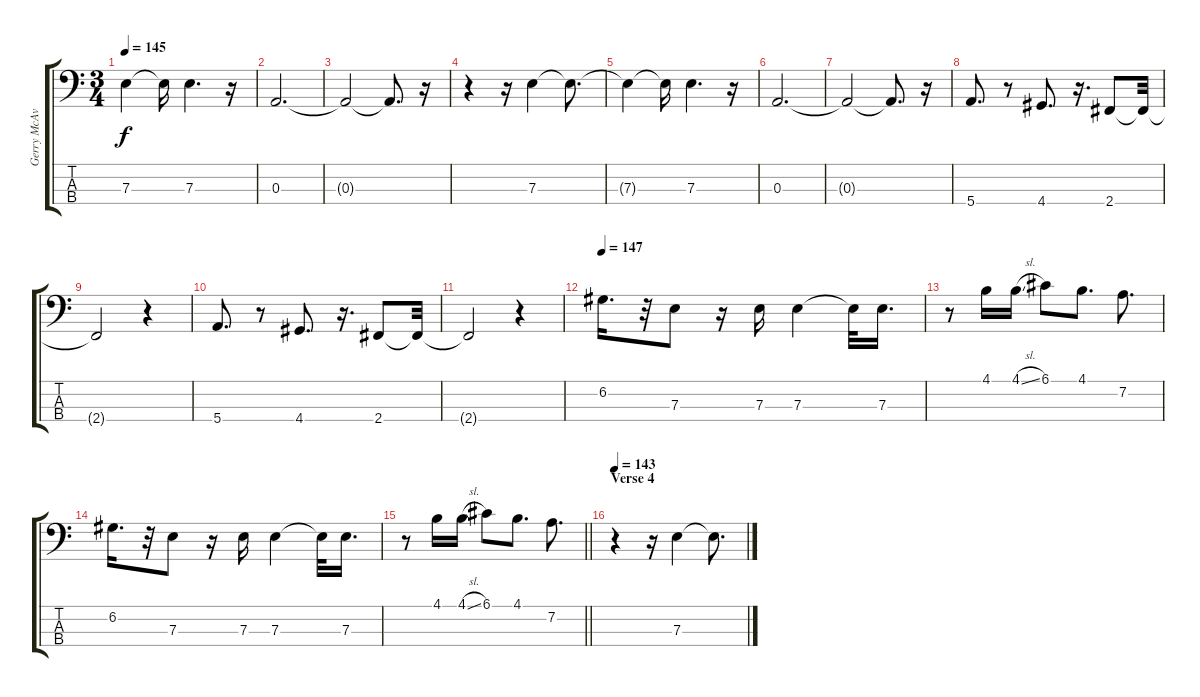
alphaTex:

\track ("Gerry McAvoy" "Gerry McAv") {instrument electricbassfinger}
\staff {score tabs}
\tuning (G2 D2 A1 E1) {hide}
\ts (3 4)
\tempo 145
\clef f4
\ks c
7.3{t}.4{dy f} 7.3{t}.16 7.3.4{d} r.16 |
0.3.2{d} |
0.3{t}.2 0.3{t}.8{d} r.16 |
r.4 r.16 7.3.4 7.3{t}.8{d} |
7.3{t}.4 7.3{t}.16 7.3.4{d} r.16 |
0.3.2{d} |
0.3{t}.2 0.3{t}.8{d} r.16 |
5.4.8{d} r.8 4.4.8{d} r.16{d} 2.4.8 2.4{t}.32 |
2.4{t}.2 r.4 |
5.4.8{d} r.8 4.4.8{d} r.16{d} 2.4.8 2.4{t}.32 |
2.4{t}.2 r.4 |
\tempo 147
6.2.16{d} r.32 7.3.8 r.16 7.3.16 7.3.4 7.3{t}.32 7.3.16{d} |
r.8 4.1.16 4.1{sl}.16 6.1.8 4.1.8{d} 7.2.8{d} |
6.2.16{d} r.32 7.3.8 r.16 7.3.16 7.3.4 7.3{t}.32 7.3.16{d} |
\barLineRight lightlight
r.8 4.1.16 4.1{sl}.16 6.1.8 4.1.8{d} 7.2.8{d} |
\section ("" "Verse 4")
\tempo 143
r.4 r.16 7.3.4 7.3{t}.8{d}
